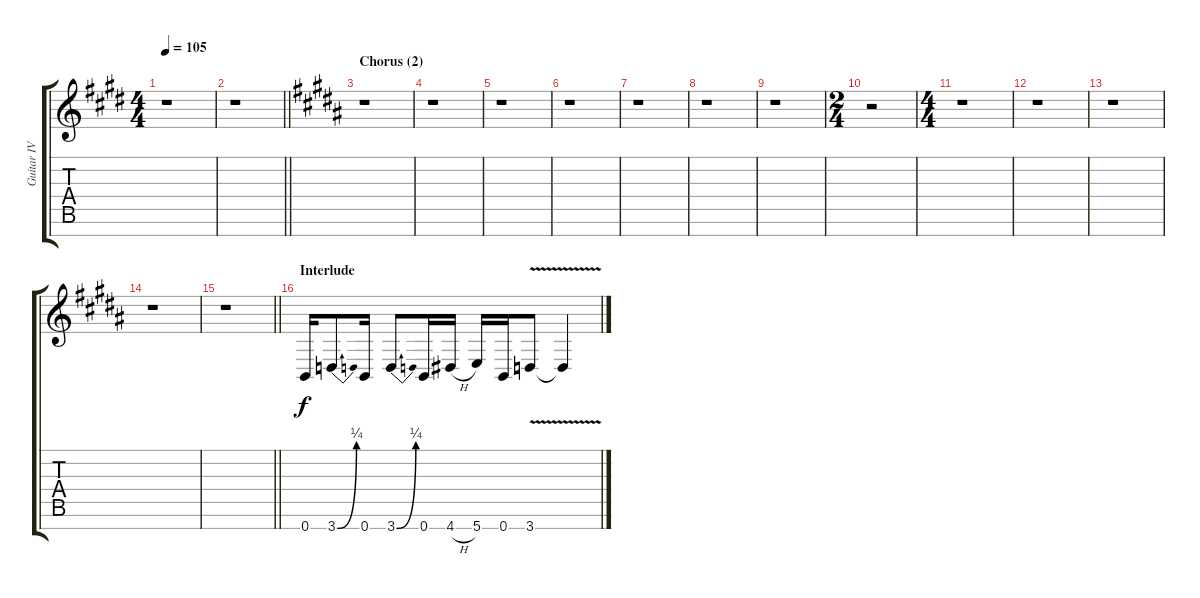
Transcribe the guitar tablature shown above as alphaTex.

\track ("Guitar IV" "Guitar IV") {instrument distortionguitar}
\staff {score tabs}
\tuning (E4 B3 G3 D3 A2 E2 B1) {hide}
\ts (4 4)
\tempo 105
\clef g2
\ks e
r.1{dy f} |
\barLineRight lightlight
r.1 |
\section ("" "Chorus (2)")
\ks g#minor
r.1 |
r.1 |
r.1 |
r.1 |
r.1 |
r.1 |
r.1 |
\ts (2 4)
r.2 |
\ts (4 4)
r.1 |
r.1 |
r.1 |
r.1 |
\barLineRight lightlight
r.1 |
\section ("" "Interlude")
0.7.16 3.7{be (bend 0 0 60 1)}.8 0.7.16 3.7{be (bend 0 0 60 1)}.8 0.7.16 4.7{h}.16 5.7.16 0.7.16 3.7{v}.8 3.7{t}.4
